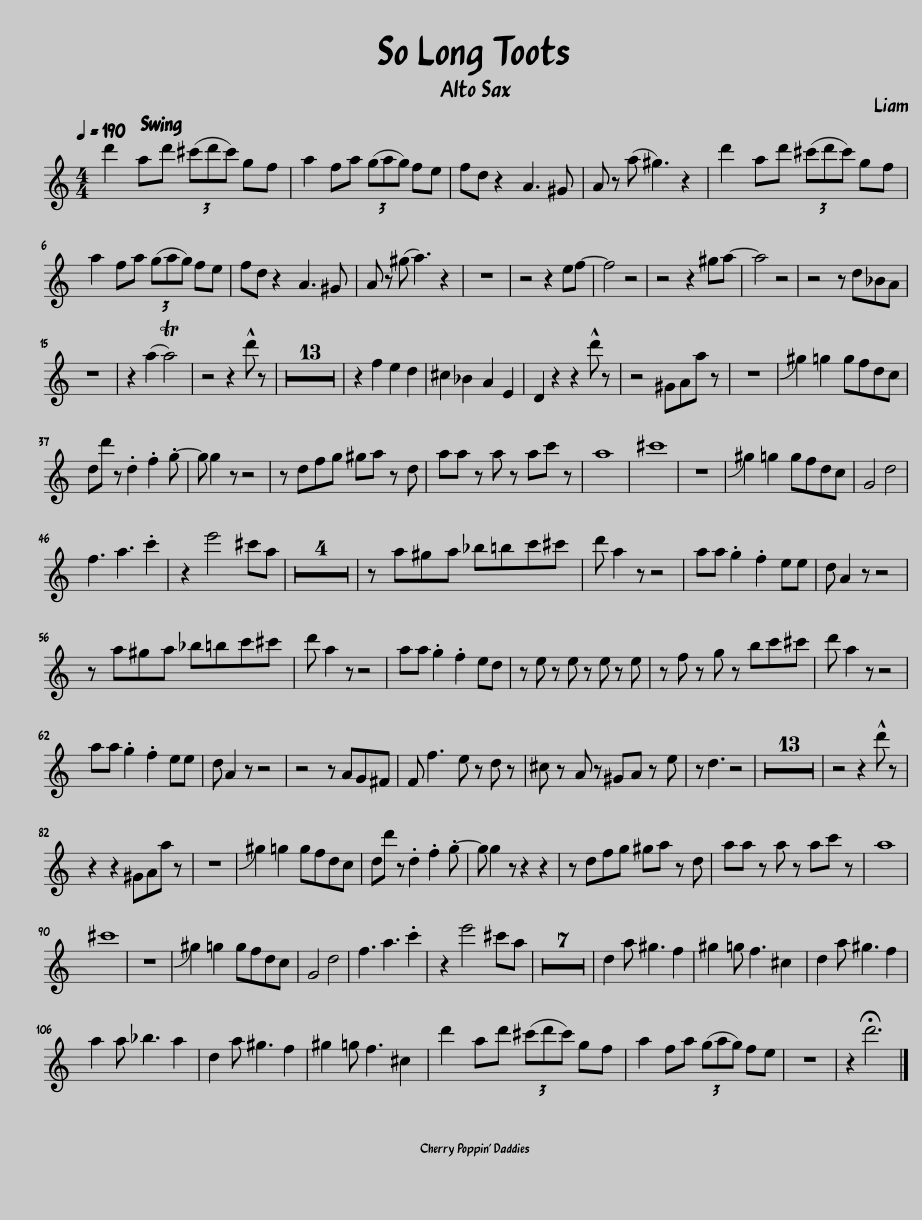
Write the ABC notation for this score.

X:1
L:1/8
Q:1/4=190
M:4/4
I:linebreak $
K:none
V:1 treble transpose=-9
V:1
[K:C] d'2 ad' (3(^c'd'c') gf | a2 fa (3(gag) fe | fd z2 A3 ^G | A z (a ^g3) z2 | d'2 ad' (3(^c'd'c') gf |$ %5
 a2 fa (3(gag) fe | fd z2 A3 ^G | A z (^g a3) z2 | z8 | z4 z2 ef- | %10
 f4 z4 | z4 z2 ^ga- | a4 z4 | z4 z d_BA |$ z8 | %15
 z2 (a2 Ta4) | z4 z2 !^!d' z | z8 | z8 | z8 | %20
 z8 | z8 | z8 | z8 | z8 | %25
 z8 | z8 | z8 | z8 | z8 | %30
 z2 f2 e2 d2 | ^c2 _B2 A2 E2 | D2 z2 z2 !^!d' z | z4 ^GAa z | z8 | %35
 !slide!^g2 =g2 gfdc |$ dd' z .d2 .f2 .g- | g g2 z z4 | z dfg ^ga z d | aa z a z ac' z | %40
 a8 | ^c'8 | z8 | !slide!^g2 =g2 gfdc | G4 d4 |$ %45
 f3 a3 .c'2 | z2 e'4 ^c'a | z8 | z8 | z8 | %50
 z8 | z a^ga _b=bc'^c' | d' a2 z z4 | aa .g2 .f2 ee | d A2 z z4 |$ %55
 z a^ga _b=bc'^c' | d' a2 z z4 | aa .g2 .f2 ed | z e z e z e z e | z f z g z bc'^c' | %60
 d' a2 z z4 |$ aa .g2 .f2 ee | d A2 z z4 | z4 z AG^F | F f3 e z d z | %65
 ^c z A z ^GA z e | z d3 z4 | z8 | z8 | z8 | %70
 z8 | z8 | z8 | z8 | z8 | %75
 z8 | z8 | z8 | z8 | z8 | %80
 z4 z2 !^!d' z |$ z2 z2 ^GAa z | z8 | !slide!^g2 =g2 gfdc | dd' z .d2 .f2 .g- | %85
 g g2 z z2 z2 | z dfg ^ga z d | aa z a z ac' z | a8 |$ ^c'8 | %90
 z8 | !slide!^g2 =g2 gfdc | G4 d4 | f3 a3 .c'2 | z2 e'4 ^c'a | %95
 z8 | z8 | z8 | z8 | z8 | %100
 z8 | z8 | d2 a ^g3 f2 | ^g2 =g f3 ^c2 | d2 a ^g3 f2 |$ %105
 a2 a _b3 a2 | d2 a ^g3 f2 | ^g2 =g f3 ^c2 | d'2 ad' (3(^c'd'c') gf | a2 fa (3(gag) fe | %110
 z8 | z2 !fermata!d'6 |] %112
